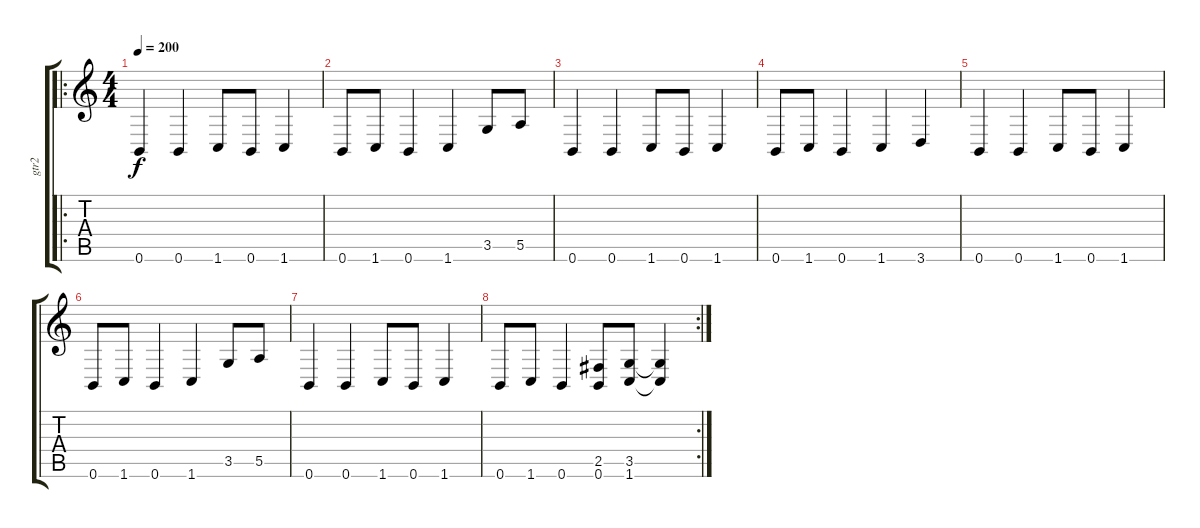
\track ("gtr2" "gtr2") {instrument distortionguitar}
\staff {score tabs}
\tuning (B3 Gb3 D3 A2 E2 B1) {hide}
\ro
\ts (4 4)
\tempo 200
\clef g2
\ks c
0.6.4{dy f instrument distortionguitar} 0.6.4 1.6.8 0.6.8 1.6.4 |
0.6.8 1.6.8 0.6.4 1.6.4 3.5.8 5.5.8 |
0.6.4 0.6.4 1.6.8 0.6.8 1.6.4 |
0.6.8 1.6.8 0.6.4 1.6.4 3.6.4 |
0.6.4 0.6.4 1.6.8 0.6.8 1.6.4 |
0.6.8 1.6.8 0.6.4 1.6.4 3.5.8 5.5.8 |
0.6.4 0.6.4 1.6.8 0.6.8 1.6.4 |
\rc 2
0.6.8 1.6.8 0.6.4 (2.5 0.6).8 (3.5 1.6).8 (3.5{t} 1.6{t}).4
